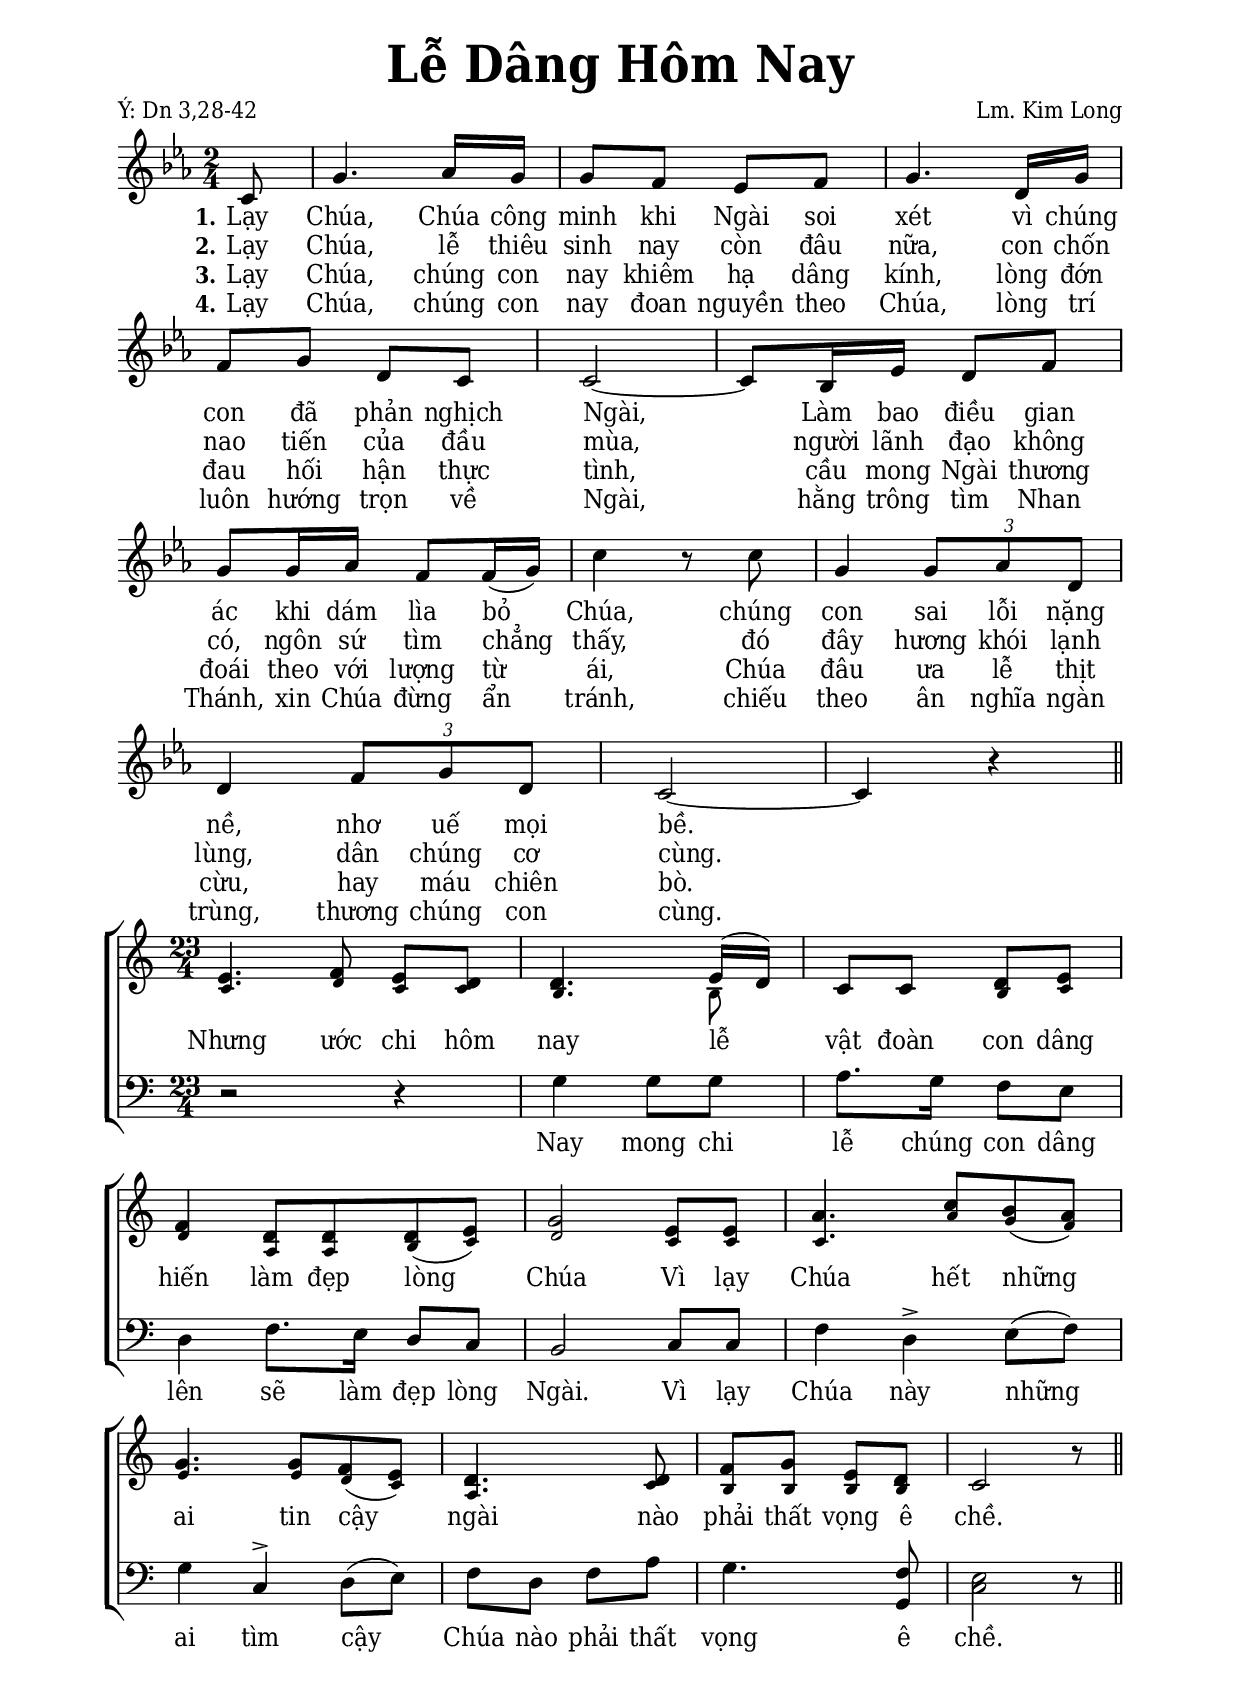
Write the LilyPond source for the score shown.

% Cài đặt chung
\version "2.22.1"
\include "english.ly"

\header {
  title = \markup { \fontsize #3 "Lễ Dâng Hôm Nay" }
  poet = "Ý: Dn 3,28-42"
  composer = "Lm. Kim Long"
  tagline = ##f
}

% Đổi kích thước nốt cho bè phụ
notBePhu =
#(define-music-function (font-size music) (number? ly:music?)
   (for-some-music
     (lambda (m)
       (if (music-is-of-type? m 'rhythmic-event)
           (begin
             (set! (ly:music-property m 'tweaks)
                   (cons `(font-size . ,font-size)
                         (ly:music-property m 'tweaks)))
             #t)
           #f))
     music)
   music)

% Nhạc
nhacPhienKhuc = \relative c' {
  \key ef \major \time 2/4
  \partial 8 c8 |
  g'4. af16 g |
  g8 f ef f |
  g4. d16 g |
  f8 g d c |
  c2 ~ |
  c8 bf16 ef d8 f |
  g g16 af f8 f16 (g) |
  c4 r8 c |
  g4 \tuplet 3/2 { g8 af d, } |
  d4 \tuplet 3/2 { f8 g d } |
  c2 ~ |
  c4 r \bar "||"
}

nhacDiepKhucSop = \relative c' {
  \key c \major
  \time 23/4
  \partial 2. e4. f8 e d |
  \override Staff.TimeSignature.break-visibility = #all-invisible
  \time 2/4
  d4. e16 (d) |
  c8 c d e |
  
  \time 3/4
  f4 d8 d d (e) |
  g2 e8 e |
  a4. c8 b (a) |
  g4. g8 f (e) |
  
  \time 2/4
  d4. d8 |
  f g e d |
  
  \time 3/4
  c2 r8 \bar "||"
}

nhacDiepKhucAlto = \relative c' {
  \key c \major
  \time 23/4
  c4. d8 c c |
  \override Staff.TimeSignature.break-visibility = #all-invisible
  \time 2/4
  b4. b8 |
  c c b c |
  
  \time 3/4
  d4 a8 a b (c) |
  d2 c8 c |
  c4. a'8 g (f) |
  e4. e8 d (c) |
  
  \time 2/4
  a4. c8 |
  b b b b |
  
  \time 3/4
  c2 r8
}

nhacDiepKhucBas = \relative c' {
  \key c \major
  \time 23/4
  r2 r4
  \override Staff.TimeSignature.break-visibility = #all-invisible
  \time 2/4
  g4 g8 g |
  a8. g16 f8 e |
  
  \time 3/4
  d4 f8. e16 d8 c |
  b2 c8 c |
  f4 d ^> e8 (f) |
  g4 c, ^> d8 (e) |
  
  \time 2/4
  f d f a |
  g4. <f g,>8 |
  
  \time 3/4
  <e c>2 r8
}

% Lời
loiPhienKhucMot = \lyricmode {
  \set stanza = #"1."
  Lạy Chúa, Chúa công minh khi Ngài soi xét
  vì chúng con đã phản nghịch Ngài,
  Làm bao điều gian ác khi dám lìa bỏ Chúa,
  chúng con sai lỗi nặng nề, nhơ uế mọi bề.
}

loiPhienKhucHai = \lyricmode {
  \set stanza = #"2."
  Lạy Chúa, lễ thiêu sinh nay còn đâu nữa,
  con chốn nao tiến của đầu mùa,
  người lãnh đạo không có, ngôn sứ tìm chẳng thấy,
  đó đây hương khói lạnh lùng, dân chúng cơ cùng.
}

loiPhienKhucBa = \lyricmode {
  \set stanza = #"3."
  Lạy Chúa, chúng con nay khiêm hạ dâng kính,
  lòng đớn đau hối hận thực tình,
  cầu mong Ngài thương đoái theo với lượng từ ái,
  Chúa đâu ưa lễ thịt cừu, hay máu chiên bò.
}

loiPhienKhucBon = \lyricmode {
  \set stanza = #"4."
  Lạy Chúa, chúng con nay đoan nguyền theo Chúa,
  lòng trí luôn hướng trọn về Ngài,
  hằng trông tìm Nhan Thánh,
  xin Chúa đừng ẩn tránh,
  chiếu theo ân nghĩa ngàn trùng, thương chúng con cùng.
}

loiDiepKhucSop = \lyricmode {
  Nhưng ước chi hôm nay lễ vật đoàn con dâng hiến
  làm đẹp lòng Chúa
  Vì lạy Chúa hết những ai tin cậy ngài
  nào phải thất vọng ê chề.
}

loiDiepKhucBas = \lyricmode {
  Nay mong chi lễ chúng con dâng lên sẽ làm đẹp lòng Ngài.
  Vì lạy Chúa này những ai tìm cậy Chúa
  nào phải thất vọng ê chề.
}

% Dàn trang
\paper {
  #(set-paper-size "a4")
  top-margin = 10\mm
  bottom-margin = 10\mm
  left-margin = 20\mm
  right-margin = 20\mm
  indent = #0
  #(define fonts
    (make-pango-font-tree
      "Deja Vu Serif Condensed"
      "Deja Vu Serif Condensed"
      "Deja Vu Serif Condensed"
      (/ 20 20)))
  print-page-number = #f
  page-count = #1
  %systems-per-page = 5
}

TongNhip = {
  \set Timing.beamExceptions = #'()
  \set Timing.baseMoment = #(ly:make-moment 1/4)
}

% Đổi kích thước nốt cho bè phụ
notBePhu =
#(define-music-function (font-size music) (number? ly:music?)
   (for-some-music
     (lambda (m)
       (if (music-is-of-type? m 'rhythmic-event)
           (begin
             (set! (ly:music-property m 'tweaks)
                   (cons `(font-size . ,font-size)
                         (ly:music-property m 'tweaks)))
             #t)
           #f))
     music)
   music)

\score {
  \new ChoirStaff <<
    \new Staff
      <<
      \new Voice = beSop {
        \TongNhip \nhacPhienKhuc
      }
    >>
    \new Lyrics \lyricsto beSop \loiPhienKhucMot
    \new Lyrics \lyricsto beSop \loiPhienKhucHai
    \new Lyrics \lyricsto beSop \loiPhienKhucBa
    \new Lyrics \lyricsto beSop \loiPhienKhucBon
  >>
  \layout {
    \override Lyrics.LyricSpace.minimum-distance = #1
    \override Score.BarNumber.break-visibility = ##(#f #f #f)
    \override Score.SpacingSpanner.uniform-stretching = ##t
  } 
}

\score {
  \new ChoirStaff <<
    \new Staff \with {
        \consists "Merge_rests_engraver"
        printPartCombineTexts = ##f
      }
      <<
      \new Voice \TongNhip \partCombine 
        \nhacDiepKhucSop
        \notBePhu -2 { \nhacDiepKhucAlto }
      \new NullVoice = beSop \nhacDiepKhucSop
      \new Lyrics \lyricsto beSop \loiDiepKhucSop
      >>
    \new Staff <<
        \clef "bass"
        \new Voice = beBas {
          \TongNhip \nhacDiepKhucBas
        }
      \new Lyrics \lyricsto beBas \loiDiepKhucBas
    >>
  >>
  \layout {
    %\override Staff.TimeSignature.transparent = ##t
    \override Lyrics.LyricSpace.minimum-distance = #1
    \override Score.BarNumber.break-visibility = ##(#f #f #f)
    \override Score.SpacingSpanner.uniform-stretching = ##t
  }
}
